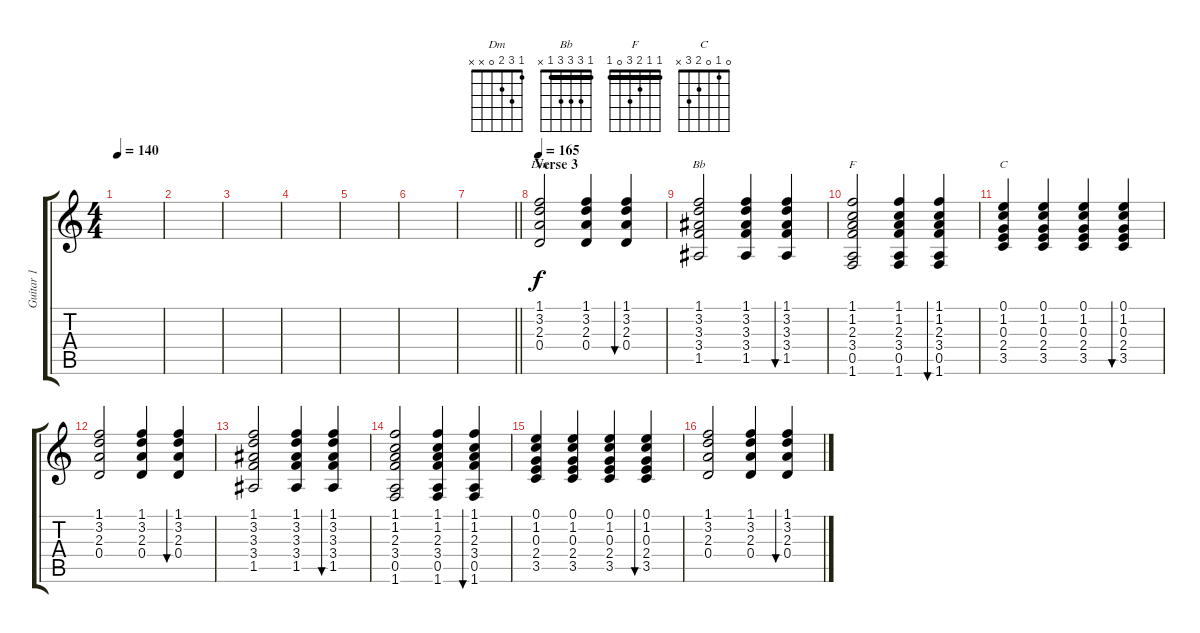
\track ("Guitar 1" "Guitar 1") {instrument acousticguitarsteel}
\staff {score tabs}
\tuning (E4 B3 G3 D3 A2 E2) {hide}
\chord ("Dm" 1 3 2 0 x x)
\chord ("Bb" 1 3 3 3 1 x) {barre 1}
\chord ("F" 1 1 2 3 0 1) {barre 1}
\chord ("C" 0 1 0 2 3 x)
\ts (4 4)
\tempo 140
\clef g2
\ks c
|
|
|
|
|
|
\barLineRight lightlight
|
\section ("" "Verse 3")
\tempo 165
(1.1 3.2 2.3 0.4).2{ch "Dm"} (1.1 3.2 2.3 0.4).4 (1.1 3.2 2.3 0.4).4{bu 120} |
(1.1 3.2 3.3 3.4 1.5).2{ch "Bb"} (1.1 3.2 3.3 3.4 1.5).4 (1.1 3.2 3.3 3.4 1.5).4{bu 120} |
(1.1 1.2 2.3 3.4 0.5 1.6).2{ch "F"} (1.1 1.2 2.3 3.4 0.5 1.6).4 (1.1 1.2 2.3 3.4 0.5 1.6).4{bu 120} |
(0.1 1.2 0.3 2.4 3.5).4{ch "C"} (0.1 1.2 0.3 2.4 3.5).4 (0.1 1.2 0.3 2.4 3.5).4 (0.1 1.2 0.3 2.4 3.5).4{bu 120} |
(1.1 3.2 2.3 0.4).2 (1.1 3.2 2.3 0.4).4 (1.1 3.2 2.3 0.4).4{bu 120} |
(1.1 3.2 3.3 3.4 1.5).2 (1.1 3.2 3.3 3.4 1.5).4 (1.1 3.2 3.3 3.4 1.5).4{bu 120} |
(1.1 1.2 2.3 3.4 0.5 1.6).2 (1.1 1.2 2.3 3.4 0.5 1.6).4 (1.1 1.2 2.3 3.4 0.5 1.6).4{bu 120} |
(0.1 1.2 0.3 2.4 3.5).4 (0.1 1.2 0.3 2.4 3.5).4 (0.1 1.2 0.3 2.4 3.5).4 (0.1 1.2 0.3 2.4 3.5).4{bu 120} |
(1.1 3.2 2.3 0.4).2 (1.1 3.2 2.3 0.4).4 (1.1 3.2 2.3 0.4).4{bu 120}
